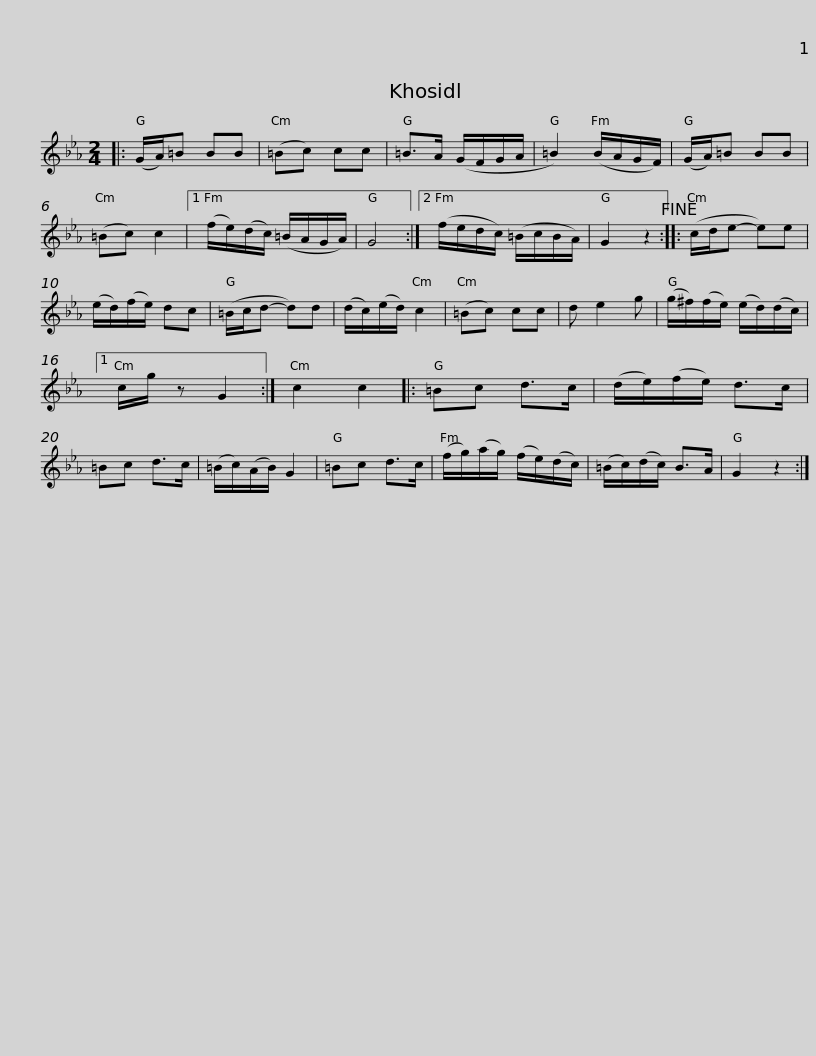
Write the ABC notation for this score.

X:1
L:1/8
M:2/4
I:linebreak $
K:Eb
V:1 treble
V:1
|: (G/A/)=B BB | (=Bc) cc | =B>A (G/F/G/A/ | =B2) (B/A/G/F/) | (G/A/)=B BB | %5
 (=Bc) c2 |1 (f/e/)(d/c/) (=B/A/G/A/) | G4 :|2$ (f/e/d/c/) (=B/c/B/A/) | G2 z2!fine! :: %10
 (c/d/e- e)e | (e/d/)(f/e/) dc | (=B/c/d- d)d | (d/c/)(e/d/) c2 | (=Bc) cc | %15
 d e2 g |$ (g/^f/)(f/e/) (e/d/)(d/c/) |1 c/g/ z G2 :| c2 c2 |: =Bc d>c | %20
 (d/e/)(f/e/) d>c | =Bc d>c | (=B/c/)(A/B/) G2 | =Bc d>c |$ (f/g/)(a/g/) (f/e/)(d/c/) | %25
 (=B/c/)(d/c/) B>A | G2 z2 :| %27
